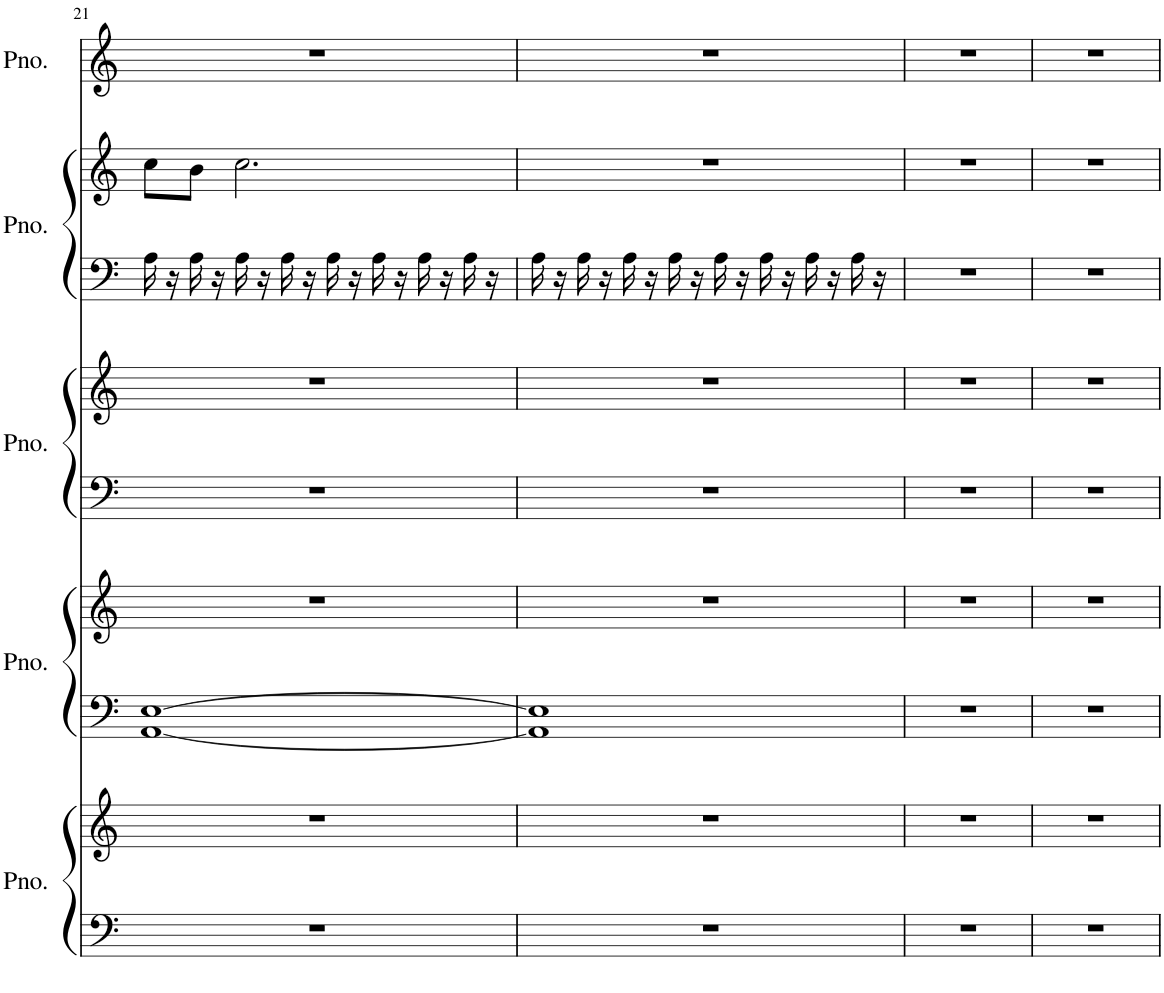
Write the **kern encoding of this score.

**kern	**kern	**kern	**kern	**kern	**kern	**kern	**kern	**kern
*part5	*part5	*part4	*part4	*part3	*part3	*part2	*part2	*part1
*staff9	*staff8	*staff7	*staff6	*staff5	*staff4	*staff3	*staff2	*staff1
*I"Piano	*	*I"Piano	*	*I"Piano	*	*I"Piano	*	*I"Piano
*I'Pno.	*	*I'Pno.	*	*I'Pno.	*	*I'Pno.	*	*I'Pno.
!!LO:PB:g=z
*clefF4	*clefG2	*clefF4	*clefG2	*clefF4	*clefG2	*clefF4	*clefG2	*clefG2
*k[]	*k[]	*k[]	*k[]	*k[]	*k[]	*k[]	*k[]	*k[]
*M4/4	*M4/4	*M4/4	*M4/4	*M4/4	*M4/4	*M4/4	*M4/4	*M4/4
=21	=21	=21	=21	=21	=21	=21	=21	=21
1r	1r	[1AA [1E	1r	1r	1r	16A\	8cc\L	1r
.	.	.	.	.	.	16r	.	.
.	.	.	.	.	.	16A\	8b\J	.
.	.	.	.	.	.	16r	.	.
.	.	.	.	.	.	16A\	2.cc\	.
.	.	.	.	.	.	16r	.	.
.	.	.	.	.	.	16A\	.	.
.	.	.	.	.	.	16r	.	.
.	.	.	.	.	.	16A\	.	.
.	.	.	.	.	.	16r	.	.
.	.	.	.	.	.	16A\	.	.
.	.	.	.	.	.	16r	.	.
.	.	.	.	.	.	16A\	.	.
.	.	.	.	.	.	16r	.	.
.	.	.	.	.	.	16A\	.	.
.	.	.	.	.	.	16r	.	.
=22	=22	=22	=22	=22	=22	=22	=22	=22
1r	1r	1AA] 1E]	1r	1r	1r	16A\	1r	1r
.	.	.	.	.	.	16r	.	.
.	.	.	.	.	.	16A\	.	.
.	.	.	.	.	.	16r	.	.
.	.	.	.	.	.	16A\	.	.
.	.	.	.	.	.	16r	.	.
.	.	.	.	.	.	16A\	.	.
.	.	.	.	.	.	16r	.	.
.	.	.	.	.	.	16A\	.	.
.	.	.	.	.	.	16r	.	.
.	.	.	.	.	.	16A\	.	.
.	.	.	.	.	.	16r	.	.
.	.	.	.	.	.	16A\	.	.
.	.	.	.	.	.	16r	.	.
.	.	.	.	.	.	16A\	.	.
.	.	.	.	.	.	16r	.	.
=23	=23	=23	=23	=23	=23	=23	=23	=23
1r	1r	1r	1r	1r	1r	1r	1r	1r
=24	=24	=24	=24	=24	=24	=24	=24	=24
1r	1r	1r	1r	1r	1r	1r	1r	1r
=	=	=	=	=	=	=	=	=
*-	*-	*-	*-	*-	*-	*-	*-	*-
